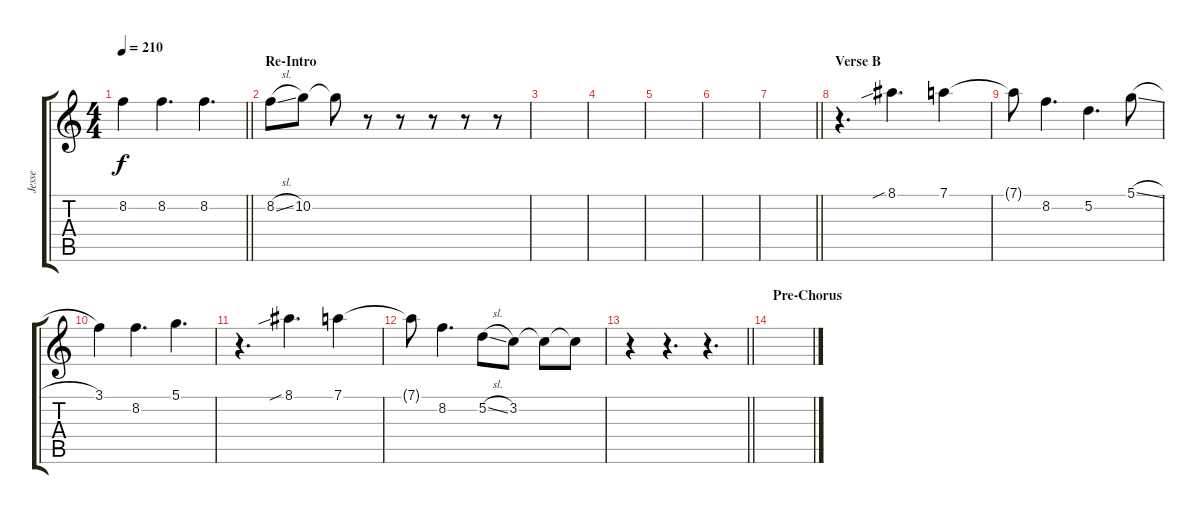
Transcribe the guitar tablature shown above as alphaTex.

\track ("Jesse" "Jesse") {instrument overdrivenguitar}
\staff {score tabs}
\tuning (D4 A3 F3 C3 G2 C2) {hide}
\ts (4 4)
\tempo 210
\clef g2
\barLineRight lightlight
\ks c
8.2.4{dy f} 8.2.4{d} 8.2.4{d} |
\section ("" "Re-Intro")
8.2{sl}.8 10.2.8 10.2{t}.8 r.8 r.8 r.8 r.8 r.8 |
|
|
|
|
\barLineRight lightlight
|
\section ("" "Verse B")
r.4{d} 8.1{sib}.4{d} 7.1.4 |
7.1{t}.8 8.2.4{d} 5.2.4{d} 5.1{sl}.8 |
3.1.4 8.2.4{d} 5.1.4{d} |
r.4{d} 8.1{sib}.4{d} 7.1.4 |
7.1{t}.8 8.2.4{d} 5.2{sl}.8 3.2.8 3.2{t}.8 3.2{t}.8 |
\barLineRight lightlight
r.4 r.4{d} r.4{d} |
\section ("" "Pre-Chorus")
